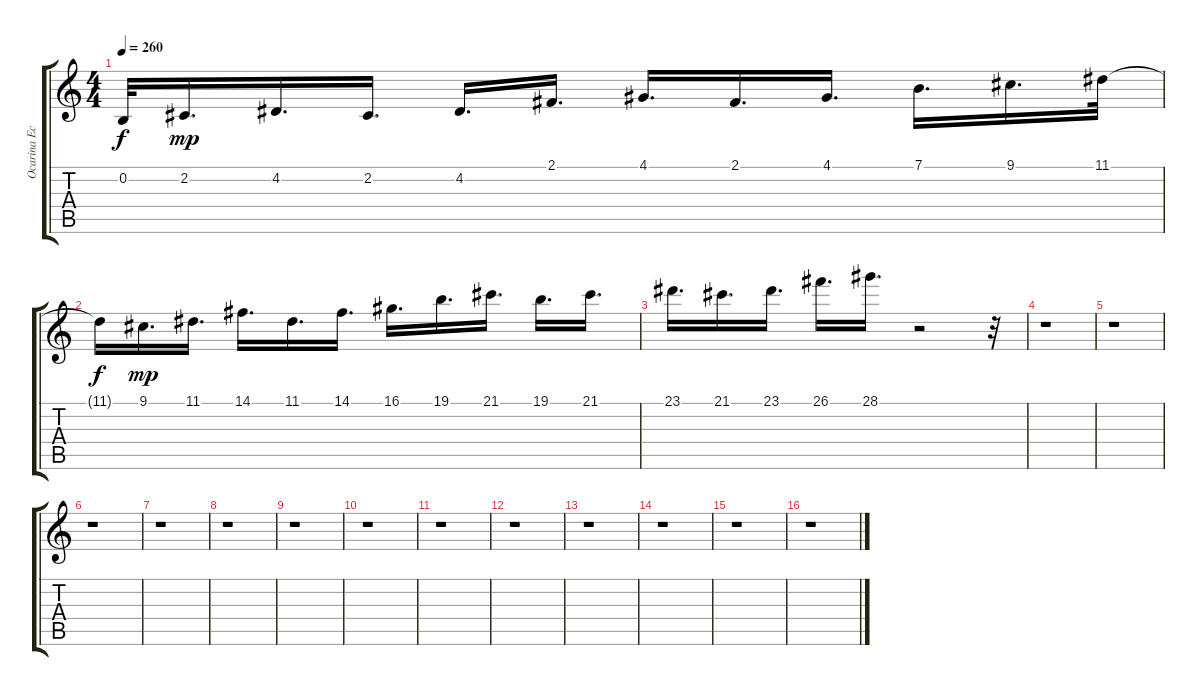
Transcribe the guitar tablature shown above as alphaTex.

\track ("Ocarina Echo" "Ocarina Ec") {instrument ocarina}
\staff {score tabs}
\tuning (E4 B3 G3 D3 A2 E2) {hide}
\ts (4 4)
\tempo 260
\clef g2
\ks c
0.2{t}.32{dy f} 2.2.16{d dy mp} 4.2.16{d} 2.2.16{d} 4.2.16{d} 2.1.16{d} 4.1.16{d} 2.1.16{d} 4.1.16{d} 7.1.16{d} 9.1.16{d} 11.1.32 |
11.1{t}.16{dy f} 9.1.16{d dy mp} 11.1.16{d} 14.1.16{d} 11.1.16{d} 14.1.16{d} 16.1.16{d} 19.1.16{d} 21.1.16{d} 19.1.16{d} 21.1.16{d} |
23.1.16{d} 21.1.16{d} 23.1.16{d} 26.1.16{d} 28.1.16{d} r.2 r.32 |
r.1 |
r.1 |
r.1 |
r.1 |
r.1 |
r.1 |
r.1 |
r.1 |
r.1 |
r.1 |
r.1 |
r.1 |
r.1
